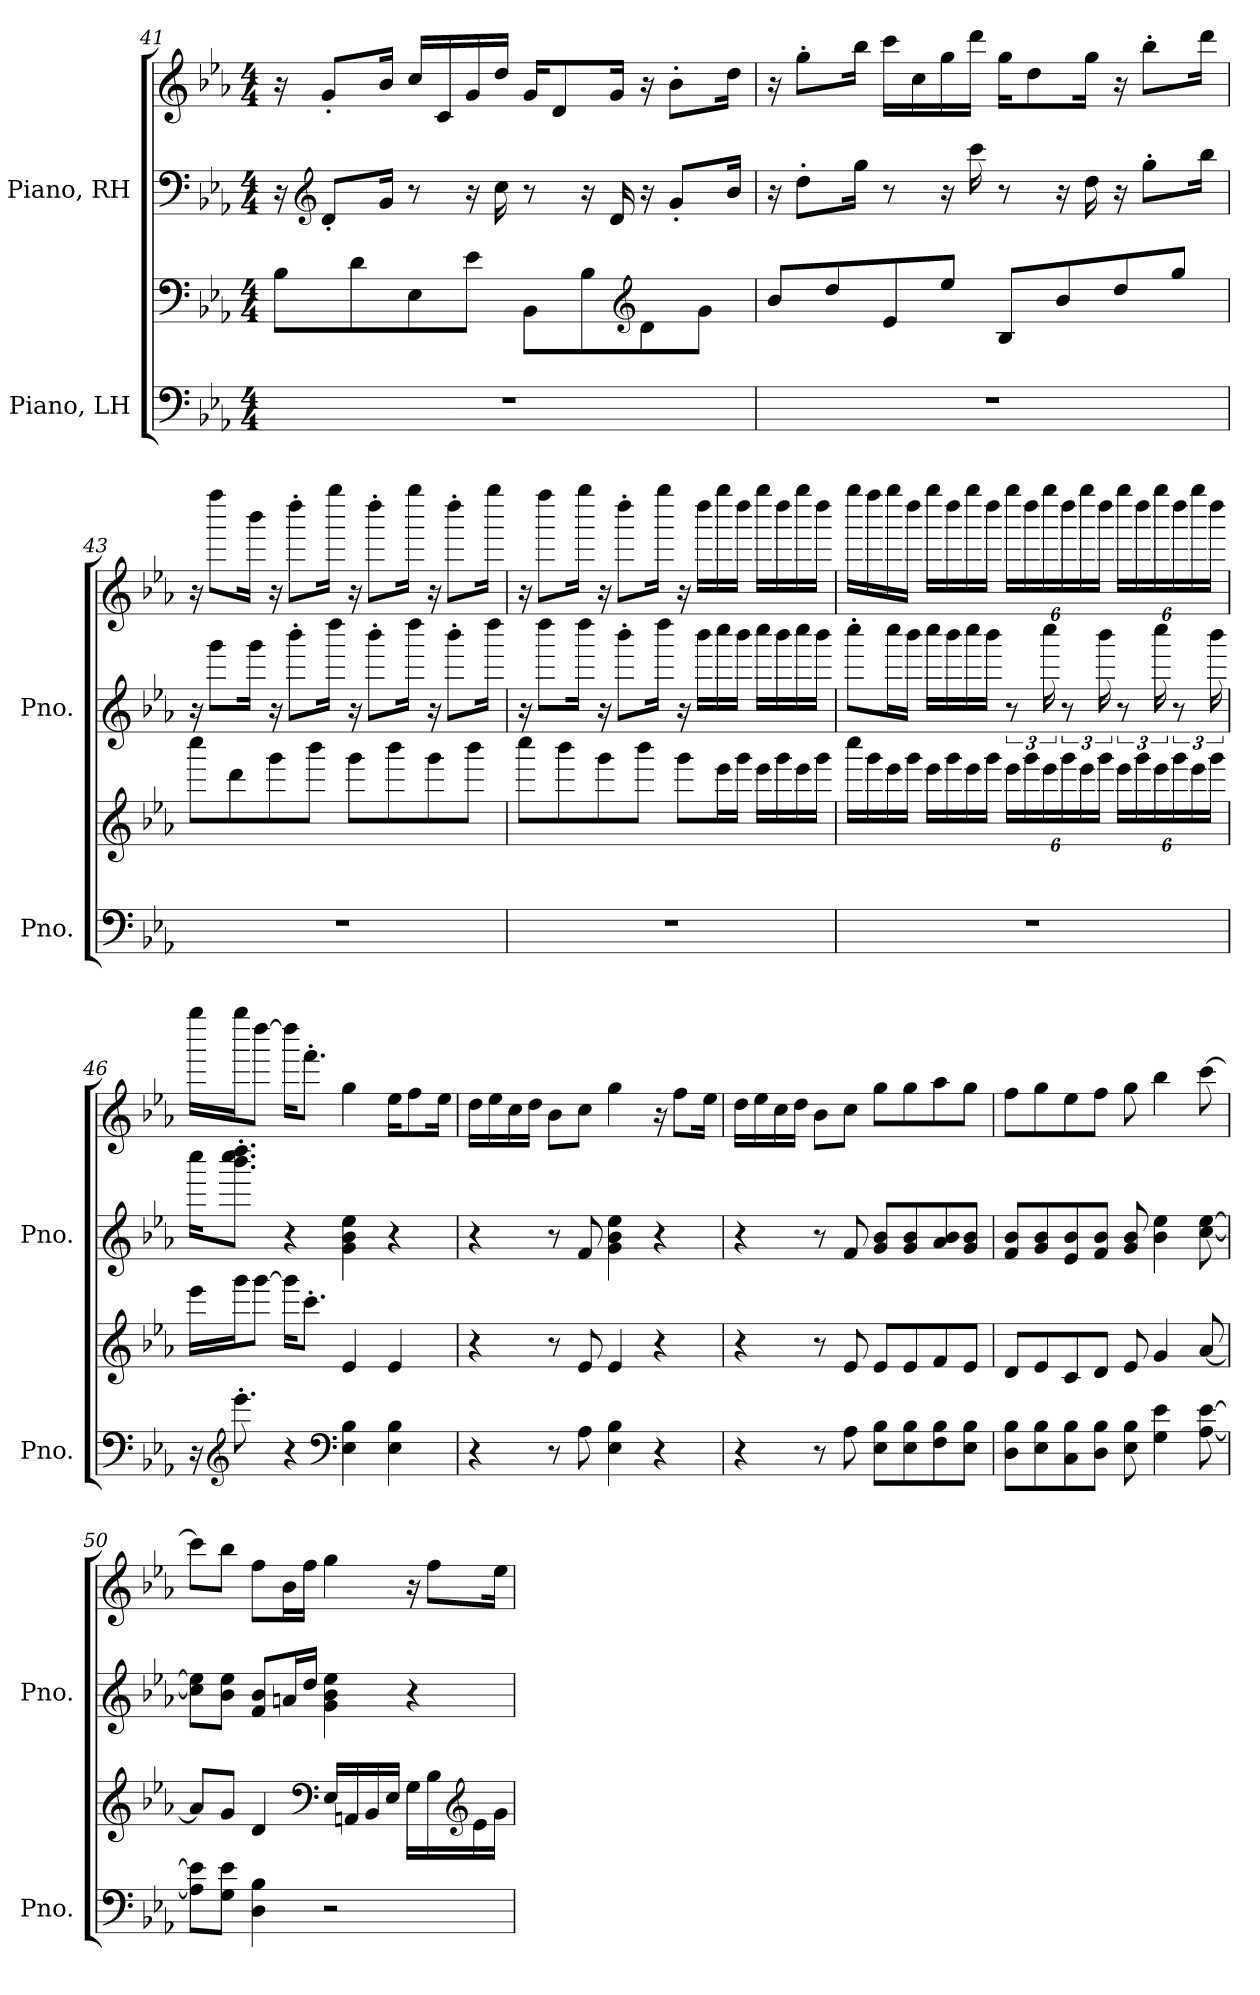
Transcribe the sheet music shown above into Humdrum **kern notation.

**kern	**kern	**kern	**kern
*part2	*part2	*part1	*part1
*staff4	*staff3	*staff2	*staff1
*I"Piano, LH	*	*I"Piano, RH	*
*I'Pno.	*	*I'Pno.	*
!!LO:PB:g=z
*clefF4	*clefF4	*clefF4	*clefG2
*k[b-e-a-]	*k[b-e-a-]	*k[b-e-a-]	*k[b-e-a-]
*M4/4	*M4/4	*M4/4	*M4/4
=41	=41	=41	=41
1r	8B-\L	16r	16r
*	*	*clefG2	*
.	.	8d'/L	8g'/L
.	8d\	.	.
.	.	16g/Jk	16b-/Jk
.	8E-\	8r	16cc/LL
.	.	.	16c/
.	8e-\J	16r	16g/
.	.	16cc\	16dd/JJ
.	8BB-\L	8r	16g/KL
.	.	.	8d/
.	8B-\	16r	.
.	.	16d/	16g/Jk
*	*clefG2	*	*
.	8d\	16r	16r
.	.	8g'/L	8b-'\L
.	8g\J	.	.
.	.	16b-/Jk	16dd\Jk
=42	=42	=42	=42
1r	8b-/L	16r	16r
.	.	8dd'\L	8gg'\L
.	8dd/	.	.
.	.	16gg\Jk	16bb-\Jk
.	8e-/	8r	16ccc\LL
.	.	.	16cc\
.	8ee-/J	16r	16gg\
.	.	16ccc\	16ddd\JJ
.	8B-/L	8r	16gg\KL
.	.	.	8dd\
.	8b-/	16r	.
.	.	16dd\	16gg\Jk
.	8dd/	16r	16r
.	.	8gg'\L	8bb-'\L
.	8gg/J	.	.
.	.	16bb-\Jk	16ddd\Jk
=43	=43	=43	=43
1r	8cccc\L	16r	16r
.	.	8ggg\L	8ffff\L
.	8ddd\	.	.
.	.	16ggg\Jk	16bbb-\Jk
.	8ggg\	16r	16r
.	.	8bbb-'\L	8dddd'\L
.	8bbb-\J	.	.
.	.	16dddd\Jk	16gggg\Jk
.	8ggg\L	16r	16r
.	.	8bbb-'\L	8dddd'\L
.	8bbb-\	.	.
.	.	16dddd\Jk	16gggg\Jk
.	8ggg\	16r	16r
.	.	8bbb-'\L	8dddd'\L
.	8bbb-\J	.	.
.	.	16dddd\Jk	16gggg\Jk
!!LO:LB:g=z
=44	=44	=44	=44
1r	8cccc\L	16r	16r
.	.	8dddd\L	8ffff\L
.	8bbb-\	.	.
.	.	16dddd\Jk	16gggg\Jk
.	8ggg\	16r	16r
.	.	8bbb-'\L	8dddd'\L
.	8bbb-\J	.	.
.	.	16dddd\Jk	16gggg\Jk
.	8ggg\L	16r	16r
.	.	16bbb-\LL	16dddd\LL
.	16eee-\L	16cccc\	16gggg\
.	16ggg\JJ	16bbb-\JJ	16dddd\JJ
.	16eee-\LL	16cccc\LL	16gggg\LL
.	16ggg\	16bbb-\	16dddd\
.	16eee-\	16cccc\	16gggg\
.	16ggg\JJ	16bbb-\JJ	16dddd\JJ
!!LO:LB:g=z
=45	=45	=45	=45
1r	16cccc\LL	8cccc'\L	16gggg\LL
.	16ggg\	.	16ffff\
.	16eee-\	16cccc\L	16gggg\
.	16ggg\JJ	16bbb-\JJ	16dddd\JJ
.	16eee-\LL	16cccc\LL	16gggg\LL
.	16ggg\	16bbb-\	16dddd\
.	16eee-\	16cccc\	16gggg\
.	16ggg\JJ	16bbb-\JJ	16dddd\JJ
*	*Xbrackettup	*	*Xbrackettup
.	24eee-\LL	12r	24gggg\LL
.	24ggg\	.	24dddd\
.	24eee-\	24cccc\	24gggg\
.	24ggg\	12r	24dddd\
.	24eee-\	.	24gggg\
.	24ggg\JJ	24bbb-\	24dddd\JJ
.	24eee-\LL	12r	24gggg\LL
.	24ggg\	.	24dddd\
.	24eee-\	24cccc\	24gggg\
.	24ggg\	12r	24dddd\
.	24eee-\	.	24gggg\
.	24ggg\JJ	24bbb-\	24dddd\JJ
=46	=46	=46	=46
16r	16eee-\LL	16cccc\KL	16gggg\LL
*clefG2	*	*	*
8.eee-'\	16ggg\J	8.bbb-\' 8.cccc\' 8.dddd\'J	16gggg\J
.	[8ggg\J	.	[8dddd\J
4r	16ggg\KL]	4r	16dddd\KL]
.	8.ccc'\J	.	8.fff'\J
*clefF4	*	*	*
4E-\ 4B-\	4e-/	4g\ 4b-\ 4ee-\	4gg\
4E-\ 4B-\	4e-/	4r	16ee-\KL
.	.	.	8ff\
.	.	.	16ee-\Jk
!!LO:PB:g=z
=47	=47	=47	=47
4r	4r	4r	16dd\LL
.	.	.	16ee-\
.	.	.	16cc\
.	.	.	16dd\JJ
8r	8r	8r	8b-\L
8A-\	8e-/	8f/	8cc\J
4E-\ 4B-\	4e-/	4g\ 4b-\ 4ee-\	4gg\
4r	4r	4r	16r
.	.	.	8ff\L
.	.	.	16ee-\Jk
=48	=48	=48	=48
4r	4r	4r	16dd\LL
.	.	.	16ee-\
.	.	.	16cc\
.	.	.	16dd\JJ
8r	8r	8r	8b-\L
8A-\	8e-/	8f/	8cc\J
8E-\ 8B-\L	8e-/L	8g/ 8b-/L	8gg\L
8E-\ 8B-\	8e-/	8g/ 8b-/	8gg\
8F\ 8B-\	8f/	8a-/ 8b-/	8aa-\
8E-\ 8B-\J	8e-/J	8g/ 8b-/J	8gg\J
=49	=49	=49	=49
8D\ 8B-\L	8d/L	8f/ 8b-/L	8ff\L
8E-\ 8B-\	8e-/	8g/ 8b-/	8gg\
8C\ 8B-\	8c/	8e-/ 8b-/	8ee-\
8D\ 8B-\J	8d/J	8f/ 8b-/J	8ff\J
8E-\ 8B-\	8e-/	8g/ 8b-/	8gg\
4G\ 4e-\	4g/	4b-\ 4ee-\	4bb-\
[8A-\ [8e-\	[8a-/	[8cc\ [8ee-\	[8ccc\
!!LO:LB:g=z
=50	=50	=50	=50
8A-\] 8e-\]L	8a-/L]	8cc\] 8ee-\]L	8ccc\L]
8G\ 8e-\J	8g/J	8b-\ 8ee-\J	8bb-\J
4D\ 4B-\	4d/	8f/ 8b-/L	8ff\L
.	.	16an/L	16b-\L
.	.	16dd/JJ	16ff\JJ
*	*clefF4	*	*
2r	16E-/LL	4g\ 4b-\ 4ee-\	4gg\
.	16AAn/	.	.
.	16BB-/	.	.
.	16E-/JJ	.	.
.	16G\LL	4r	16r
.	16B-\	.	8ff\L
*	*clefG2	*	*
.	16e-\	.	.
.	16g\JJ	.	16ee-\Jk
=	=	=	=
*-	*-	*-	*-
